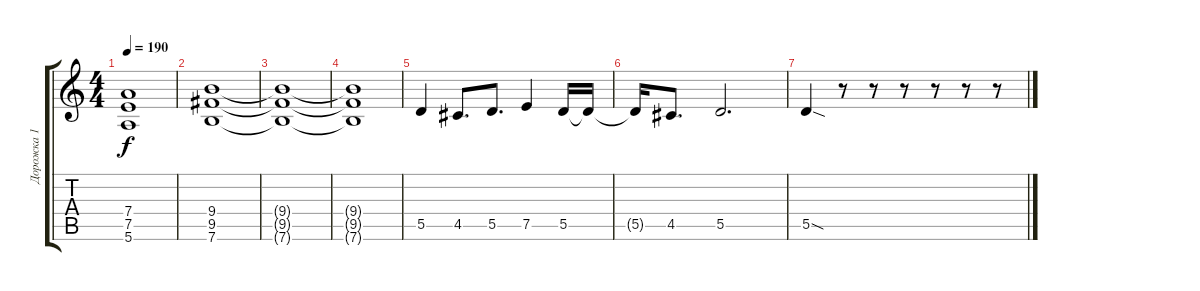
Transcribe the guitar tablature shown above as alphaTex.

\track ("Дорожка 1" "Дорожка 1") {instrument distortionguitar}
\staff {score tabs}
\tuning (E4 B3 G3 D3 A2 E2) {hide}
\ts (4 4)
\tempo 190
\clef g2
\ks c
(7.4 7.5 5.6).1{dy f} |
(9.4 9.5 7.6).1 |
(9.4{t} 9.5{t} 7.6{t}).1 |
(9.4{t} 9.5{t} 7.6{t}).1 |
5.5.4 4.5.8{d} 5.5.8{d} 7.5.4 5.5.16 5.5{t}.16 |
5.5{t}.16 4.5.8{d} 5.5.2{d} |
5.5{sod}.4 r.8 r.8 r.8 r.8 r.8 r.8
